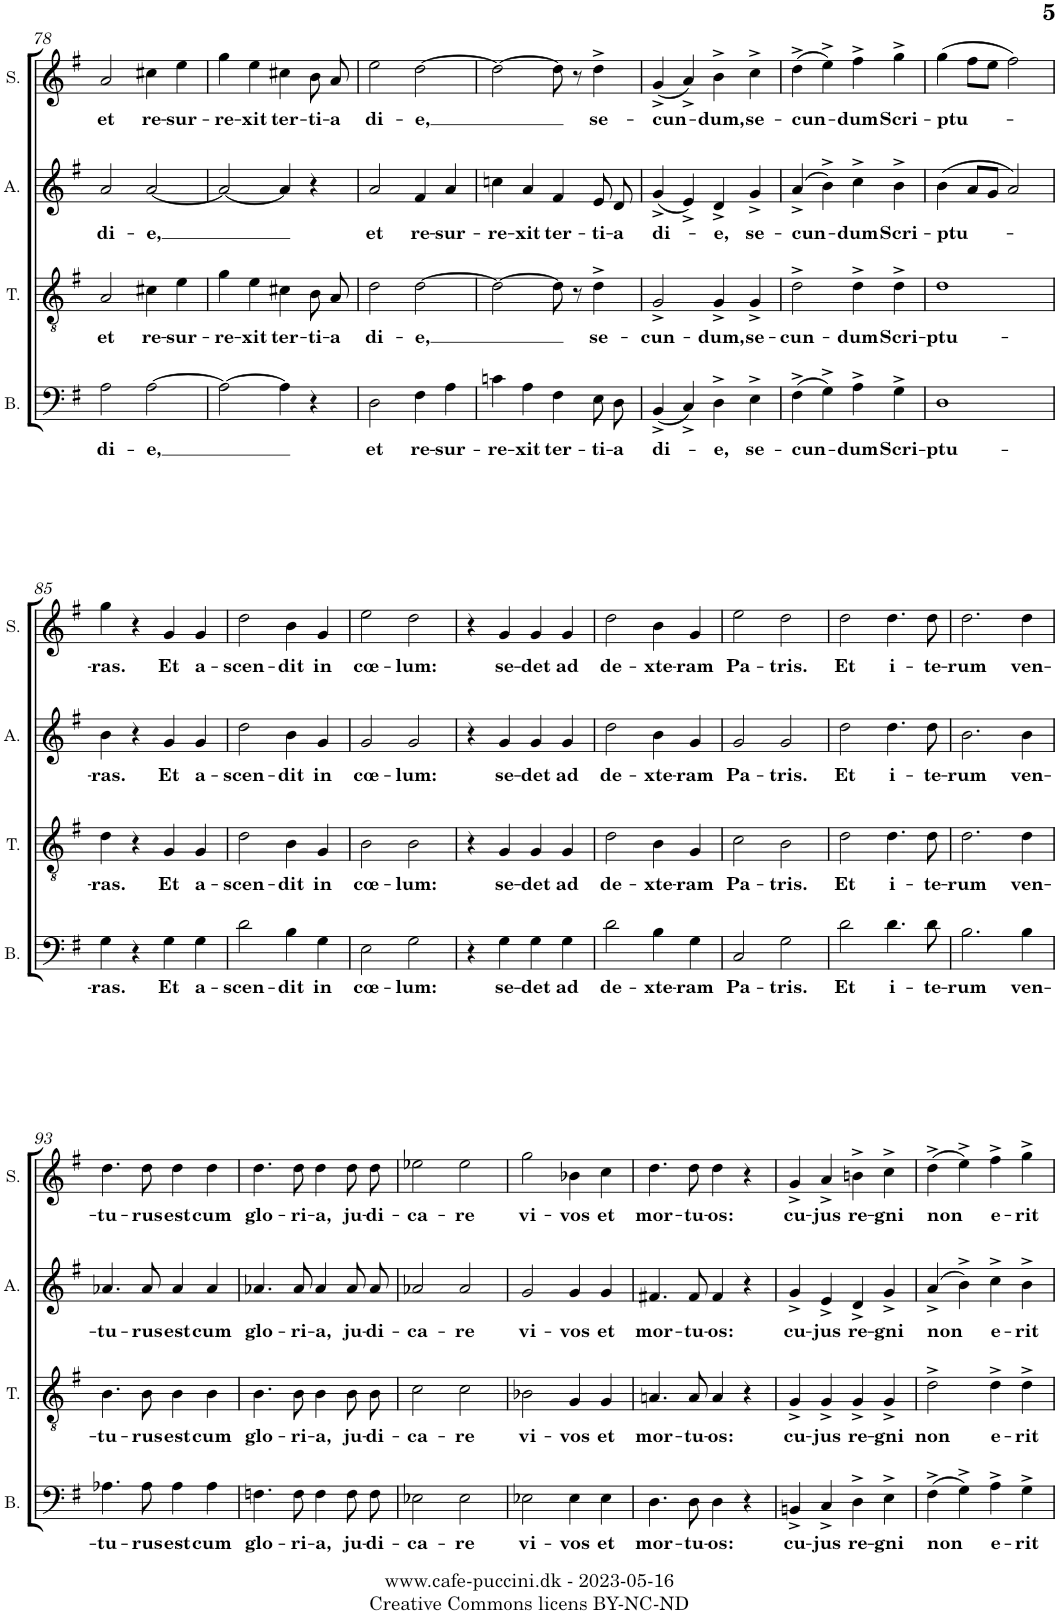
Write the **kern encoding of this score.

**kern	**text	**kern	**text	**kern	**text	**kern	**text
*part4	*part4	*part3	*part3	*part2	*part2	*part1	*part1
*staff4	*staff4	*staff3	*staff3	*staff2	*staff2	*staff1	*staff1
*I"Bass	*	*I"Tenor	*	*I"Alto	*	*I"Soprano	*
*I'B.	*	*I'T.	*	*I'A.	*	*I'S.	*
!!LO:PB:g=z
*clefF4	*	*clefGv2	*	*clefG2	*	*clefG2	*
*k[f#]	*	*k[f#]	*	*k[f#]	*	*k[f#]	*
*M4/4	*	*M4/4	*	*M4/4	*	*M4/4	*
*met(c)	*	*met(c)	*	*met(c)	*	*met(c)	*
=78	=78	=78	=78	=78	=78	=78	=78
!	!LO:LY:b	!	!LO:LY:b	!	!LO:LY:b	!	!LO:LY:b
2A\	di-	2A/	et	2a/	di-	2a/	et
!	!LO:LY:b	!	!LO:LY:b	!	!LO:LY:b	!	!LO:LY:b
[2A\	-e,	4c#X\	re-	[2a/	-e,	4cc#X\	re-
!	!	!	!LO:LY:b	!	!	!	!LO:LY:b
.	.	4e\	-sur-	.	.	4ee\	-sur-
=79	=79	=79	=79	=79	=79	=79	=79
!	!	!	!LO:LY:b	!	!	!	!LO:LY:b
2A\_	.	4g\	-re-	2a/_	.	4gg\	-re-
!	!	!	!LO:LY:b	!	!	!	!LO:LY:b
.	.	4e\	-xit	.	.	4ee\	-xit
!	!	!	!LO:LY:b	!	!	!	!LO:LY:b
4A\]	.	4c#X\	ter-	4a/]	.	4cc#X\	ter-
!	!	!	!LO:LY:b	!	!	!	!LO:LY:b
4r	.	8B/L	-ti-	4r	.	8b\	-ti-
!	!	!	!LO:LY:b	!	!	!	!LO:LY:b
.	.	8A/J	-a	.	.	8a/	-a
=80	=80	=80	=80	=80	=80	=80	=80
!	!LO:LY:b	!	!LO:LY:b	!	!LO:LY:b	!	!LO:LY:b
2D\	et	2d\	di-	2a/	et	2ee\	di-
!	!LO:LY:b	!	!LO:LY:b	!	!LO:LY:b	!	!LO:LY:b
4F#\	re-	[2d\	-e,	4f#/	re-	[2dd\	-e,
!	!LO:LY:b	!	!	!	!LO:LY:b	!	!
4A\	-sur-	.	.	4a/	-sur-	.	.
=81	=81	=81	=81	=81	=81	=81	=81
!	!LO:LY:b	!	!	!	!LO:LY:b	!	!
4cn\	-re-	2d\_	.	4ccn\	-re-	2dd\_	.
!	!LO:LY:b	!	!	!	!LO:LY:b	!	!
4A\	-xit	.	.	4a/	-xit	.	.
!	!LO:LY:b	!	!	!	!LO:LY:b	!	!
4F#\	ter-	8d\]	.	4f#/	ter-	8dd\]	.
.	.	8r	.	.	.	8r	.
!	!LO:LY:b	!	!LO:LY:b	!	!LO:LY:b	!	!LO:LY:b
8E\L	-ti-	4d^\	se-	8e/	-ti-	4dd^\	se-
!	!LO:LY:b	!	!	!	!LO:LY:b	!	!
8D\J	-a	.	.	8d/	-a	.	.
=82	=82	=82	=82	=82	=82	=82	=82
!	!LO:LY:b	!	!LO:LY:b	!	!LO:LY:b	!	!LO:LY:b
(4BB^/	-di-	2G^/	-cun-	(4g^/	-di-	(4g^/	-cun-
4C^/)	.	.	.	4e^/)	.	4a^/)	.
!	!LO:LY:b	!	!LO:LY:b	!	!LO:LY:b	!	!LO:LY:b
4D^\	-e,	4G^/	-dum,	4d^/	-e,	4b^\	-dum,
!	!LO:LY:b	!	!LO:LY:b	!	!LO:LY:b	!	!LO:LY:b
4E^\	se-	4G^/	se-	4g^/	se-	4cc^\	se-
=83	=83	=83	=83	=83	=83	=83	=83
!	!LO:LY:b	!	!LO:LY:b	!	!LO:LY:b	!	!LO:LY:b
(4F#^\	-cun-	2d^\	-cun-	(4a^/	-cun-	(4dd^\	-cun-
4G^\)	.	.	.	4b^\)	.	4ee^\)	.
!	!LO:LY:b	!	!LO:LY:b	!	!LO:LY:b	!	!LO:LY:b
4A^\	-dum	4d^\	-dum	4cc^\	-dum	4ff#^\	-dum
!	!LO:LY:b	!	!LO:LY:b	!	!LO:LY:b	!	!LO:LY:b
4G^\	Scri-	4d^\	Scri-	4b^\	Scri-	4gg^\	Scri-
=84	=84	=84	=84	=84	=84	=84	=84
!	!LO:LY:b	!	!LO:LY:b	!	!LO:LY:b	!	!LO:LY:b
1D	-ptu-	1d	-ptu-	(4b\	-ptu-	(4gg\	-ptu-
.	.	.	.	8a/L	.	8ff#\L	.
.	.	.	.	8g/J	.	8ee\J	.
.	.	.	.	2a/)	.	2ff#\)	.
!!LO:LB:g=z
=85	=85	=85	=85	=85	=85	=85	=85
!	!LO:LY:b	!	!LO:LY:b	!	!LO:LY:b	!	!LO:LY:b
4G\	-ras.	4d\	-ras.	4b\	-ras.	4gg\	-ras.
4r	.	4r	.	4r	.	4r	.
!	!LO:LY:b	!	!LO:LY:b	!	!LO:LY:b	!	!LO:LY:b
4G\	Et	4G/	Et	4g/	Et	4g/	Et
!	!LO:LY:b	!	!LO:LY:b	!	!LO:LY:b	!	!LO:LY:b
4G\	a-	4G/	a-	4g/	a-	4g/	a-
=86	=86	=86	=86	=86	=86	=86	=86
!	!LO:LY:b	!	!LO:LY:b	!	!LO:LY:b	!	!LO:LY:b
2d\	-scen-	2d\	-scen-	2dd\	-scen-	2dd\	-scen-
!	!LO:LY:b	!	!LO:LY:b	!	!LO:LY:b	!	!LO:LY:b
4B\	-dit	4B\	-dit	4b\	-dit	4b\	-dit
!	!LO:LY:b	!	!LO:LY:b	!	!LO:LY:b	!	!LO:LY:b
4G\	in	4G/	in	4g/	in	4g/	in
=87	=87	=87	=87	=87	=87	=87	=87
!	!LO:LY:b	!	!LO:LY:b	!	!LO:LY:b	!	!LO:LY:b
2E\	cœ-	2B\	cœ-	2g/	cœ-	2ee\	cœ-
!	!LO:LY:b	!	!LO:LY:b	!	!LO:LY:b	!	!LO:LY:b
2G\	-lum:	2B\	-lum:	2g/	-lum:	2dd\	-lum:
=88	=88	=88	=88	=88	=88	=88	=88
4r	.	4r	.	4r	.	4r	.
!	!LO:LY:b	!	!LO:LY:b	!	!LO:LY:b	!	!LO:LY:b
4G\	se-	4G/	se-	4g/	se-	4g/	se-
!	!LO:LY:b	!	!LO:LY:b	!	!LO:LY:b	!	!LO:LY:b
4G\	-det	4G/	-det	4g/	-det	4g/	-det
!	!LO:LY:b	!	!LO:LY:b	!	!LO:LY:b	!	!LO:LY:b
4G\	ad	4G/	ad	4g/	ad	4g/	ad
=89	=89	=89	=89	=89	=89	=89	=89
!	!LO:LY:b	!	!LO:LY:b	!	!LO:LY:b	!	!LO:LY:b
2d\	de-	2d\	de-	2dd\	de-	2dd\	de-
!	!LO:LY:b	!	!LO:LY:b	!	!LO:LY:b	!	!LO:LY:b
4B\	-xte-	4B\	-xte-	4b\	-xte-	4b\	-xte-
!	!LO:LY:b	!	!LO:LY:b	!	!LO:LY:b	!	!LO:LY:b
4G\	-ram	4G/	-ram	4g/	-ram	4g/	-ram
=90	=90	=90	=90	=90	=90	=90	=90
!	!LO:LY:b	!	!LO:LY:b	!	!LO:LY:b	!	!LO:LY:b
2C/	Pa-	2c\	Pa-	2g/	Pa-	2ee\	Pa-
!	!LO:LY:b	!	!LO:LY:b	!	!LO:LY:b	!	!LO:LY:b
2G\	-tris.	2B\	-tris.	2g/	-tris.	2dd\	-tris.
=91	=91	=91	=91	=91	=91	=91	=91
!	!LO:LY:b	!	!LO:LY:b	!	!LO:LY:b	!	!LO:LY:b
2d\	Et	2d\	Et	2dd\	Et	2dd\	Et
!	!LO:LY:b	!	!LO:LY:b	!	!LO:LY:b	!	!LO:LY:b
4.d\	i-	4.d\	i-	4.dd\	i-	4.dd\	i-
!	!LO:LY:b	!	!LO:LY:b	!	!LO:LY:b	!	!LO:LY:b
8d\	-te-	8d\	-te-	8dd\	-te-	8dd\	-te-
=92	=92	=92	=92	=92	=92	=92	=92
!	!LO:LY:b	!	!LO:LY:b	!	!LO:LY:b	!	!LO:LY:b
2.B\	-rum	2.d\	-rum	2.b\	-rum	2.dd\	-rum
!	!LO:LY:b	!	!LO:LY:b	!	!LO:LY:b	!	!LO:LY:b
4B\	ven-	4d\	ven-	4b\	ven-	4dd\	ven-
!!LO:LB:g=z
=93	=93	=93	=93	=93	=93	=93	=93
!	!LO:LY:b	!	!LO:LY:b	!	!LO:LY:b	!	!LO:LY:b
4.A-X\	-tu-	4.B\	-tu-	4.a-X/	-tu-	4.dd\	-tu-
!	!LO:LY:b	!	!LO:LY:b	!	!LO:LY:b	!	!LO:LY:b
8A-\	-rus	8B\	-rus	8a-/	-rus	8dd\	-rus
!	!LO:LY:b	!	!LO:LY:b	!	!LO:LY:b	!	!LO:LY:b
4A-\	est	4B\	est	4a-/	est	4dd\	est
!	!LO:LY:b	!	!LO:LY:b	!	!LO:LY:b	!	!LO:LY:b
4A-\	cum	4B\	cum	4a-/	cum	4dd\	cum
=94	=94	=94	=94	=94	=94	=94	=94
!	!LO:LY:b	!	!LO:LY:b	!	!LO:LY:b	!	!LO:LY:b
4.Fn\	glo-	4.B\	glo-	4.a-X/	glo-	4.dd\	glo-
!	!LO:LY:b	!	!LO:LY:b	!	!LO:LY:b	!	!LO:LY:b
8F\	-ri-	8B\	-ri-	8a-/	-ri-	8dd\	-ri-
!	!LO:LY:b	!	!LO:LY:b	!	!LO:LY:b	!	!LO:LY:b
4F\	-a,	4B\	-a,	4a-/	-a,	4dd\	-a,
!	!LO:LY:b	!	!LO:LY:b	!	!LO:LY:b	!	!LO:LY:b
8F\L	ju-	8B\L	ju-	8a-/	ju-	8dd\	ju-
!	!LO:LY:b	!	!LO:LY:b	!	!LO:LY:b	!	!LO:LY:b
8F\J	-di-	8B\J	-di-	8a-/	-di-	8dd\	-di-
=95	=95	=95	=95	=95	=95	=95	=95
!	!LO:LY:b	!	!LO:LY:b	!	!LO:LY:b	!	!LO:LY:b
2E-X\	-ca-	2c\	-ca-	2a-X/	-ca-	2ee-X\	-ca-
!	!LO:LY:b	!	!LO:LY:b	!	!LO:LY:b	!	!LO:LY:b
2E-\	-re	2c\	-re	2a-/	-re	2ee-\	-re
=96	=96	=96	=96	=96	=96	=96	=96
!	!LO:LY:b	!	!LO:LY:b	!	!LO:LY:b	!	!LO:LY:b
2E-X\	vi-	2B-X\	vi-	2g/	vi-	2gg\	vi-
!	!LO:LY:b	!	!LO:LY:b	!	!LO:LY:b	!	!LO:LY:b
4E-\	-vos	4G/	-vos	4g/	-vos	4b-X\	-vos
!	!LO:LY:b	!	!LO:LY:b	!	!LO:LY:b	!	!LO:LY:b
4E-\	et	4G/	et	4g/	et	4cc\	et
=97	=97	=97	=97	=97	=97	=97	=97
!	!LO:LY:b	!	!LO:LY:b	!	!LO:LY:b	!	!LO:LY:b
4.D\	mor-	4.An/	mor-	4.f#X/	mor-	4.dd\	mor-
!	!LO:LY:b	!	!LO:LY:b	!	!LO:LY:b	!	!LO:LY:b
8D\	-tu-	8A/	-tu-	8f#/	-tu-	8dd\	-tu-
!	!LO:LY:b	!	!LO:LY:b	!	!LO:LY:b	!	!LO:LY:b
4D\	-os:	4A/	-os:	4f#/	-os:	4dd\	-os:
4r	.	4r	.	4r	.	4r	.
=98	=98	=98	=98	=98	=98	=98	=98
!	!LO:LY:b	!	!LO:LY:b	!	!LO:LY:b	!	!LO:LY:b
4BBn^/	cu-	4G^/	cu-	4g^/	cu-	4g^/	cu-
!	!LO:LY:b	!	!LO:LY:b	!	!LO:LY:b	!	!LO:LY:b
4C^/	-jus	4G^/	-jus	4e^/	-jus	4a^/	-jus
!	!LO:LY:b	!	!LO:LY:b	!	!LO:LY:b	!	!LO:LY:b
4D^\	re-	4G^/	re-	4d^/	re-	4bn^\	re-
!	!LO:LY:b	!	!LO:LY:b	!	!LO:LY:b	!	!LO:LY:b
4E^\	-gni	4G^/	-gni	4g^/	-gni	4cc^\	-gni
=99	=99	=99	=99	=99	=99	=99	=99
!	!LO:LY:b	!	!LO:LY:b	!	!LO:LY:b	!	!LO:LY:b
(4F#^\	non	2d^\	non	(4a^/	non	(4dd^\	non
4G^\)	.	.	.	4b^\)	.	4ee^\)	.
!	!LO:LY:b	!	!LO:LY:b	!	!LO:LY:b	!	!LO:LY:b
4A^\	e-	4d^\	e-	4cc^\	e-	4ff#^\	e-
!	!LO:LY:b	!	!LO:LY:b	!	!LO:LY:b	!	!LO:LY:b
4G^\	-rit	4d^\	-rit	4b^\	-rit	4gg^\	-rit
=	=	=	=	=	=	=	=
*-	*-	*-	*-	*-	*-	*-	*-
